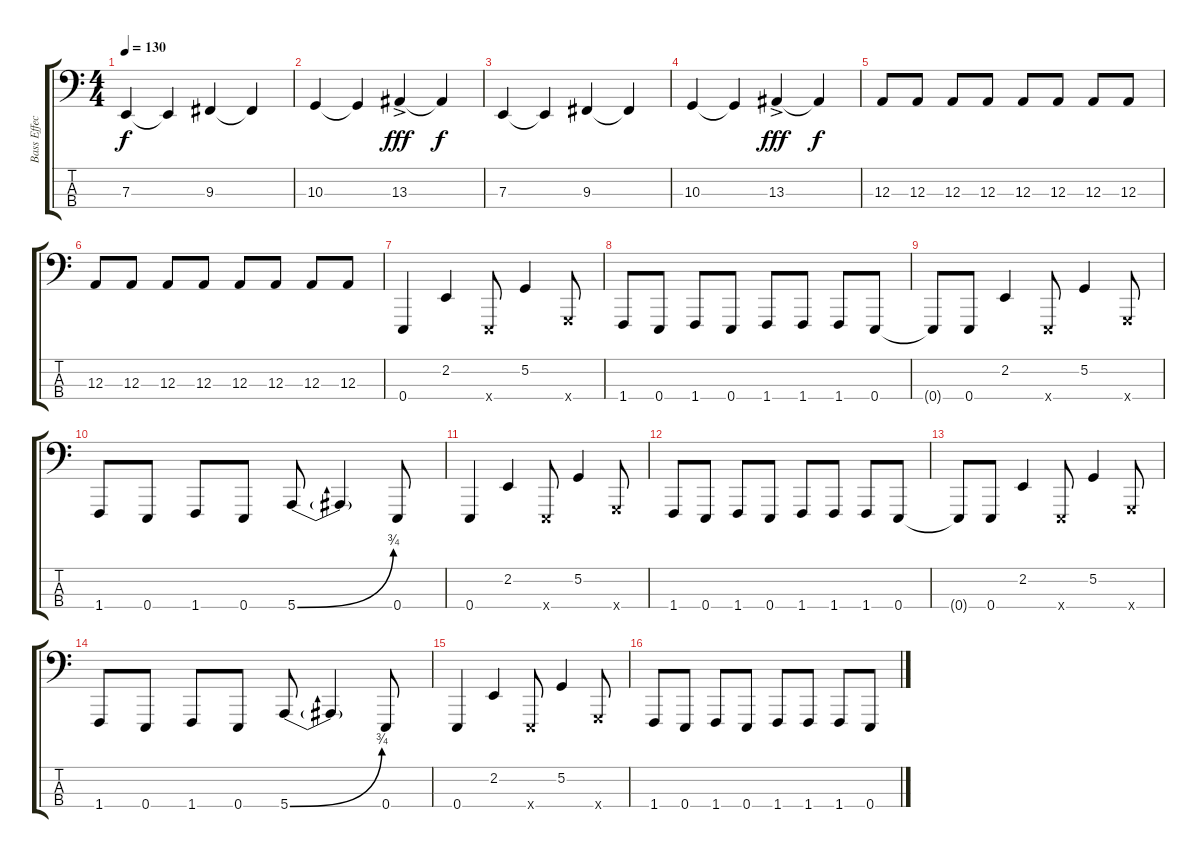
\track ("Bass Effects" "Bass Effec") {instrument lead8bassandlead}
\staff {score tabs}
\tuning (G2 D2 A1 E1) {hide}
\ts (4 4)
\tempo 130
\clef f4
\ks c
7.3.4{dy f} 7.3{t}.4 9.3.4 9.3{t}.4 |
10.3.4 10.3{t}.4 13.3{ac}.4{dy fff} 13.3{t}.4{dy f} |
7.3.4 7.3{t}.4 9.3.4 9.3{t}.4 |
10.3.4 10.3{t}.4 13.3{ac}.4{dy fff} 13.3{t}.4{dy f} |
12.3.8 12.3.8 12.3.8 12.3.8 12.3.8 12.3.8 12.3.8 12.3.8 |
12.3.8 12.3.8 12.3.8 12.3.8 12.3.8 12.3.8 12.3.8 12.3.8 |
\section ("" "")
0.4.4 2.2.4 0.4{x}.8 5.2.4 3.4{x}.8 |
1.4.8 0.4.8 1.4.8 0.4.8 1.4.8 1.4.8 1.4.8 0.4.8 |
0.4{t}.8 0.4.8 2.2.4 0.4{x}.8 5.2.4 3.4{x}.8 |
1.4.8 0.4.8 1.4.8 0.4.8 5.4{be (bend 0 0 60 3)}.8 5.4{t}.4 0.4.8 |
0.4.4 2.2.4 0.4{x}.8 5.2.4 3.4{x}.8 |
1.4.8 0.4.8 1.4.8 0.4.8 1.4.8 1.4.8 1.4.8 0.4.8 |
0.4{t}.8 0.4.8 2.2.4 0.4{x}.8 5.2.4 3.4{x}.8 |
1.4.8 0.4.8 1.4.8 0.4.8 5.4{be (bend 0 0 60 3)}.8 5.4{t}.4 0.4.8 |
0.4.4 2.2.4 0.4{x}.8 5.2.4 3.4{x}.8 |
1.4.8 0.4.8 1.4.8 0.4.8 1.4.8 1.4.8 1.4.8 0.4.8
